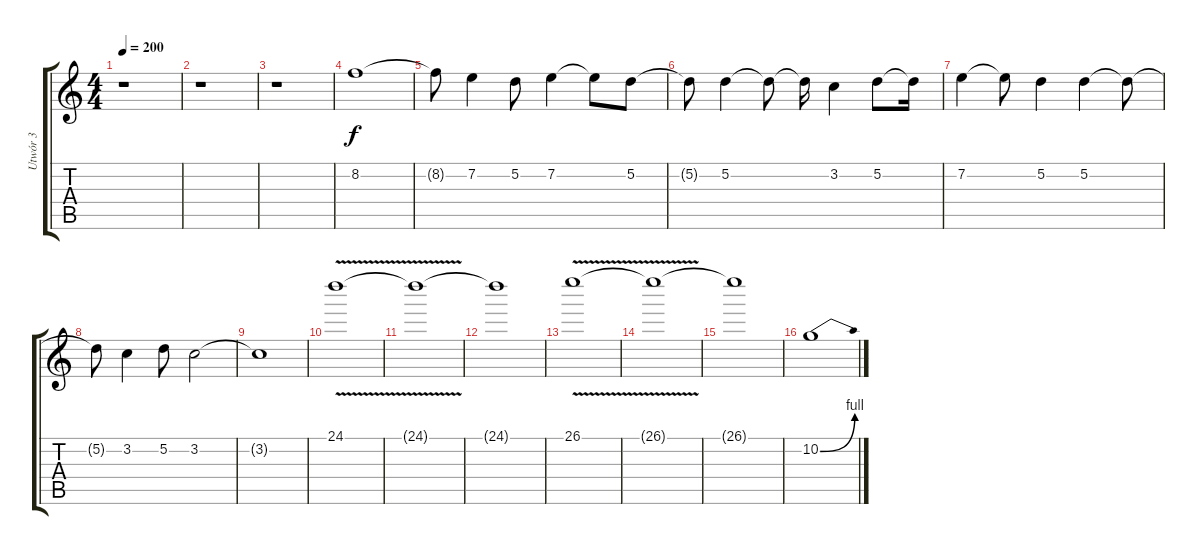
\track ("Utwór 3" "Utwór 3") {instrument distortionguitar}
\staff {score tabs}
\tuning (D4 A3 F3 C3 G2 D2) {hide}
\ts (4 4)
\tempo 200
\clef g2
\ks c
r.1{dy f} |
r.1 |
r.1 |
8.2.1 |
8.2{t}.8 7.2.4 5.2.8 7.2.4 7.2{t}.8 5.2.8 |
5.2{t}.8 5.2.4 5.2{t}.8 5.2{t}.16 3.2.4 5.2.8 5.2{t}.16 |
7.2.4 7.2{t}.8 5.2.4 5.2.4 5.2{t}.8 |
5.2{t}.8 3.2.4 5.2.8 3.2.2 |
3.2{t}.1 |
24.1{v}.1 |
24.1{t}.1 |
24.1{t}.1 |
26.1{v}.1 |
26.1{t}.1 |
26.1{t}.1 |
10.2{be (bend 0 0 60 4)}.1
